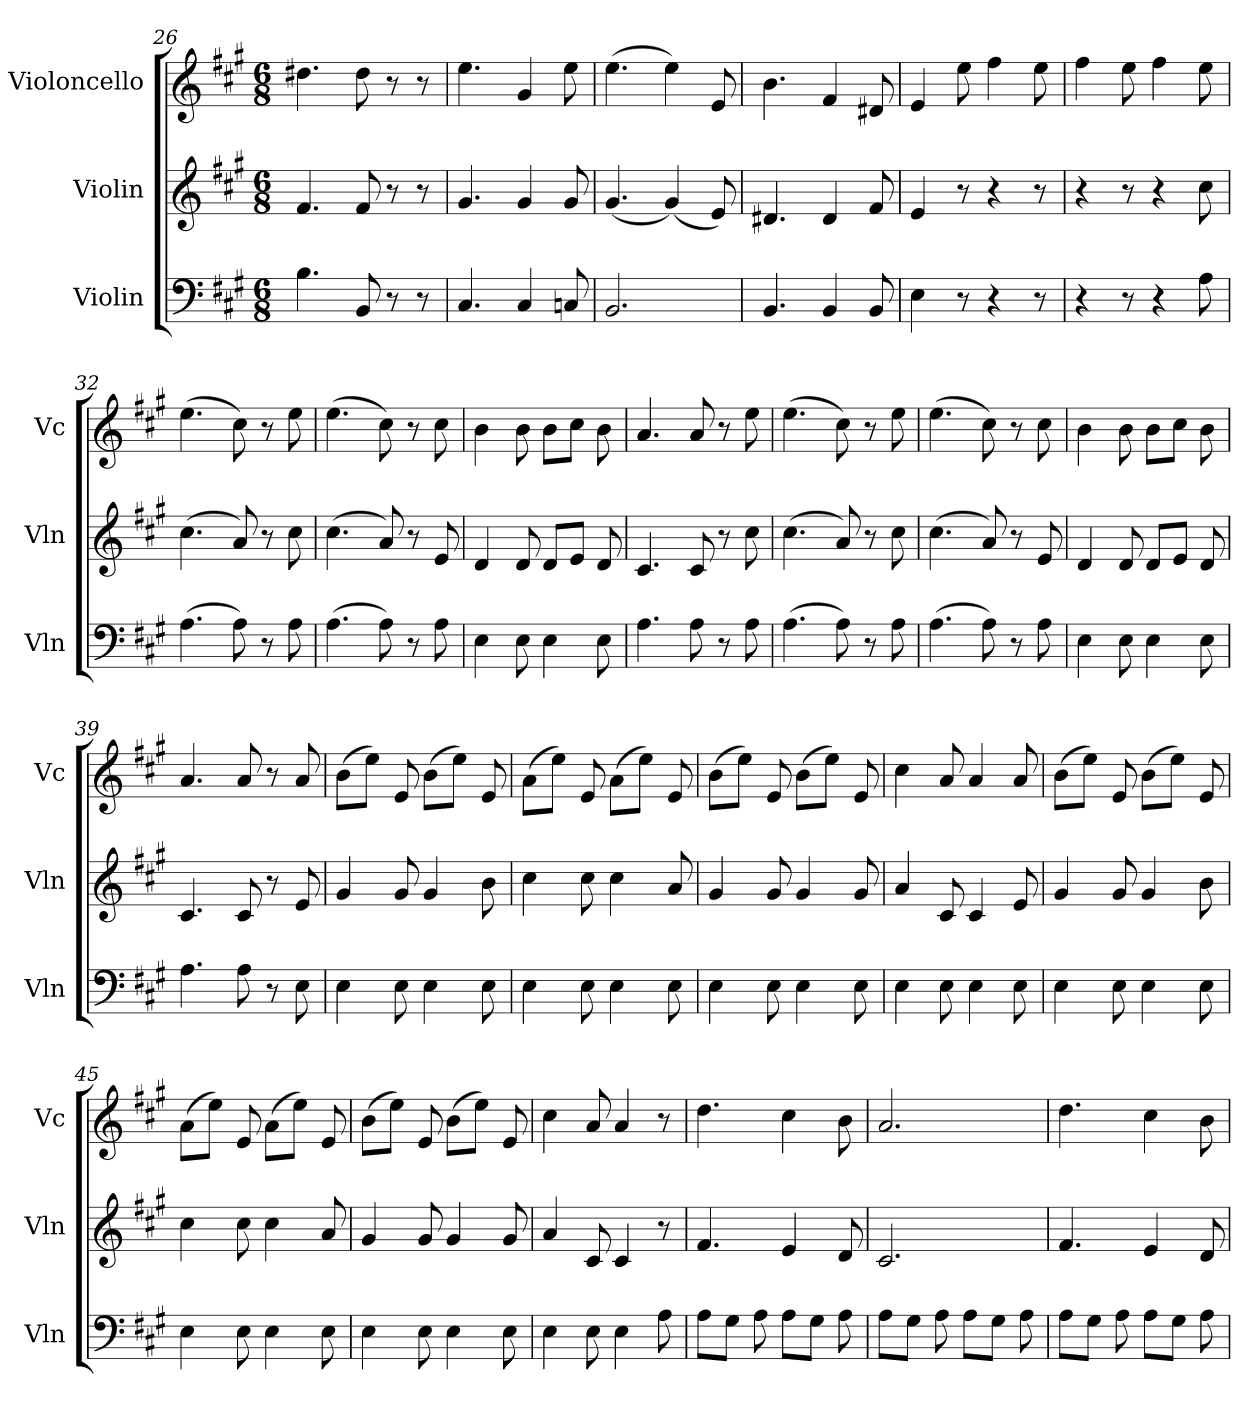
**kern	**kern	**kern
*part3	*part2	*part1
*staff3	*staff2	*staff1
*I"Violin	*I"Violin	*I"Violoncello
*I'Vln	*I'Vln	*I'Vc
!!LO:PB:g=z
*clefF4	*clefG2	*clefG2
*k[f#c#g#]	*k[f#c#g#]	*k[f#c#g#]
*M6/8	*M6/8	*M6/8
=26	=26	=26
4.B\	4.f#/	4.dd#X\
8BB/	8f#/	8dd#\
8r	8r	8r
8r	8r	8r
=27	=27	=27
4.C#/	4.g#/	4.ee\
4C#/	4g#/	4g#/
8Cn/	8g#/	8ee\
=28	=28	=28
2.BB/	(<4.g#/	(>4.ee\
.	(<4g#/)	4ee\)
.	8e/)	8e/
=29	=29	=29
4.BB/	4.d#X/	4.b\
4BB/	4d#/	4f#/
8BB/	8f#/	8d#X/
=30	=30	=30
4E\	4e/	4e/
8r	8r	8ee\
4r	4r	(<4ff#\
8r	8r	8ee\
=31	=31	=31
4r	4r	(<4ff#\
8r	8r	8ee\
4r	4r	(<4ff#\
8A\	8cc#\	8ee\
!!LO:LB:g=z
=32	=32	=32
(>4.A\	(>4.cc#\	(>4.ee\
8A\)	8a/)	8cc#\)
8r	8r	8r
8A\	8cc#\	8ee\
=33	=33	=33
(>4.A\	(>4.cc#\	(>4.ee\
8A\)	8a/)	8cc#\)
8r	8r	8r
8A\	8e/	8cc#\
=34	=34	=34
4E\	4d/	4b\
8E\	8d/	8b\
4E\	8dL	8bL
.	8eJ	8cc#J
8E\	8d/	8b\
=35	=35	=35
4.A\	4.c#/	4.a/
8A\	8c#/	8a/
8r	8r	8r
8A\	8cc#\	8ee\
=36	=36	=36
(>4.A\	(>4.cc#\	(>4.ee\
8A\)	8a/)	8cc#\)
8r	8r	8r
8A\	8cc#\	8ee\
=37	=37	=37
(>4.A\	(>4.cc#\	(>4.ee\
8A\)	8a/)	8cc#\)
8r	8r	8r
8A\	8e/	8cc#\
!!LO:LB:g=z
=38	=38	=38
4E\	4d/	4b\
8E\	8d/	8b\
4E\	8dL	8bL
.	8eJ	8cc#J
8E\	8d/	8b\
=39	=39	=39
4.A\	4.c#/	4.a/
8A\	8c#/	8a/
8r	8r	8r
8E\	8e/	8a/
=40	=40	=40
4E\	4g#/	(>8bL
.	.	8eeJ)
8E\	8g#/	8e/
4E\	4g#/	(>8bL
.	.	8eeJ)
8E\	8b\	8e/
=41	=41	=41
4E\	4cc#\	(>8aL
.	.	8eeJ)
8E\	8cc#\	8e/
4E\	4cc#\	(>8aL
.	.	8eeJ)
8E\	8a/	8e/
=42	=42	=42
4E\	4g#/	(>8bL
.	.	8eeJ)
8E\	8g#/	8e/
4E\	4g#/	(>8bL
.	.	8eeJ)
8E\	8g#/	8e/
=43	=43	=43
4E\	4a/	4cc#\
8E\	8c#/	8a/
4E\	4c#/	4a/
8E\	8e/	8a/
!!LO:LB:g=z
=44	=44	=44
4E\	4g#/	(>8bL
.	.	8eeJ)
8E\	8g#/	8e/
4E\	4g#/	(>8bL
.	.	8eeJ)
8E\	8b\	8e/
=45	=45	=45
4E\	4cc#\	(>8aL
.	.	8eeJ)
8E\	8cc#\	8e/
4E\	4cc#\	(>8aL
.	.	8eeJ)
8E\	8a/	8e/
=46	=46	=46
4E\	4g#/	(>8bL
.	.	8eeJ)
8E\	8g#/	8e/
4E\	4g#/	(>8bL
.	.	8eeJ)
8E\	8g#/	8e/
=47	=47	=47
4E\	4a/	4cc#\
8E\	8c#/	8a/
4E\	4c#/	4a/
8A\	8r	8r
=48	=48	=48
8AL	4.f#/	4.dd\
8G#J	.	.
8A\	.	.
8AL	4e/	4cc#\
8G#J	.	.
8A\	8d/	8b\
=49	=49	=49
8AL	2.c#/	2.a/
8G#J	.	.
8A\	.	.
8AL	.	.
8G#J	.	.
8A\	.	.
!!LO:PB:g=z
=50	=50	=50
8AL	4.f#/	4.dd\
8G#J	.	.
8A\	.	.
8AL	4e/	4cc#\
8G#J	.	.
8A\	8d/	8b\
=	=	=
*-	*-	*-
